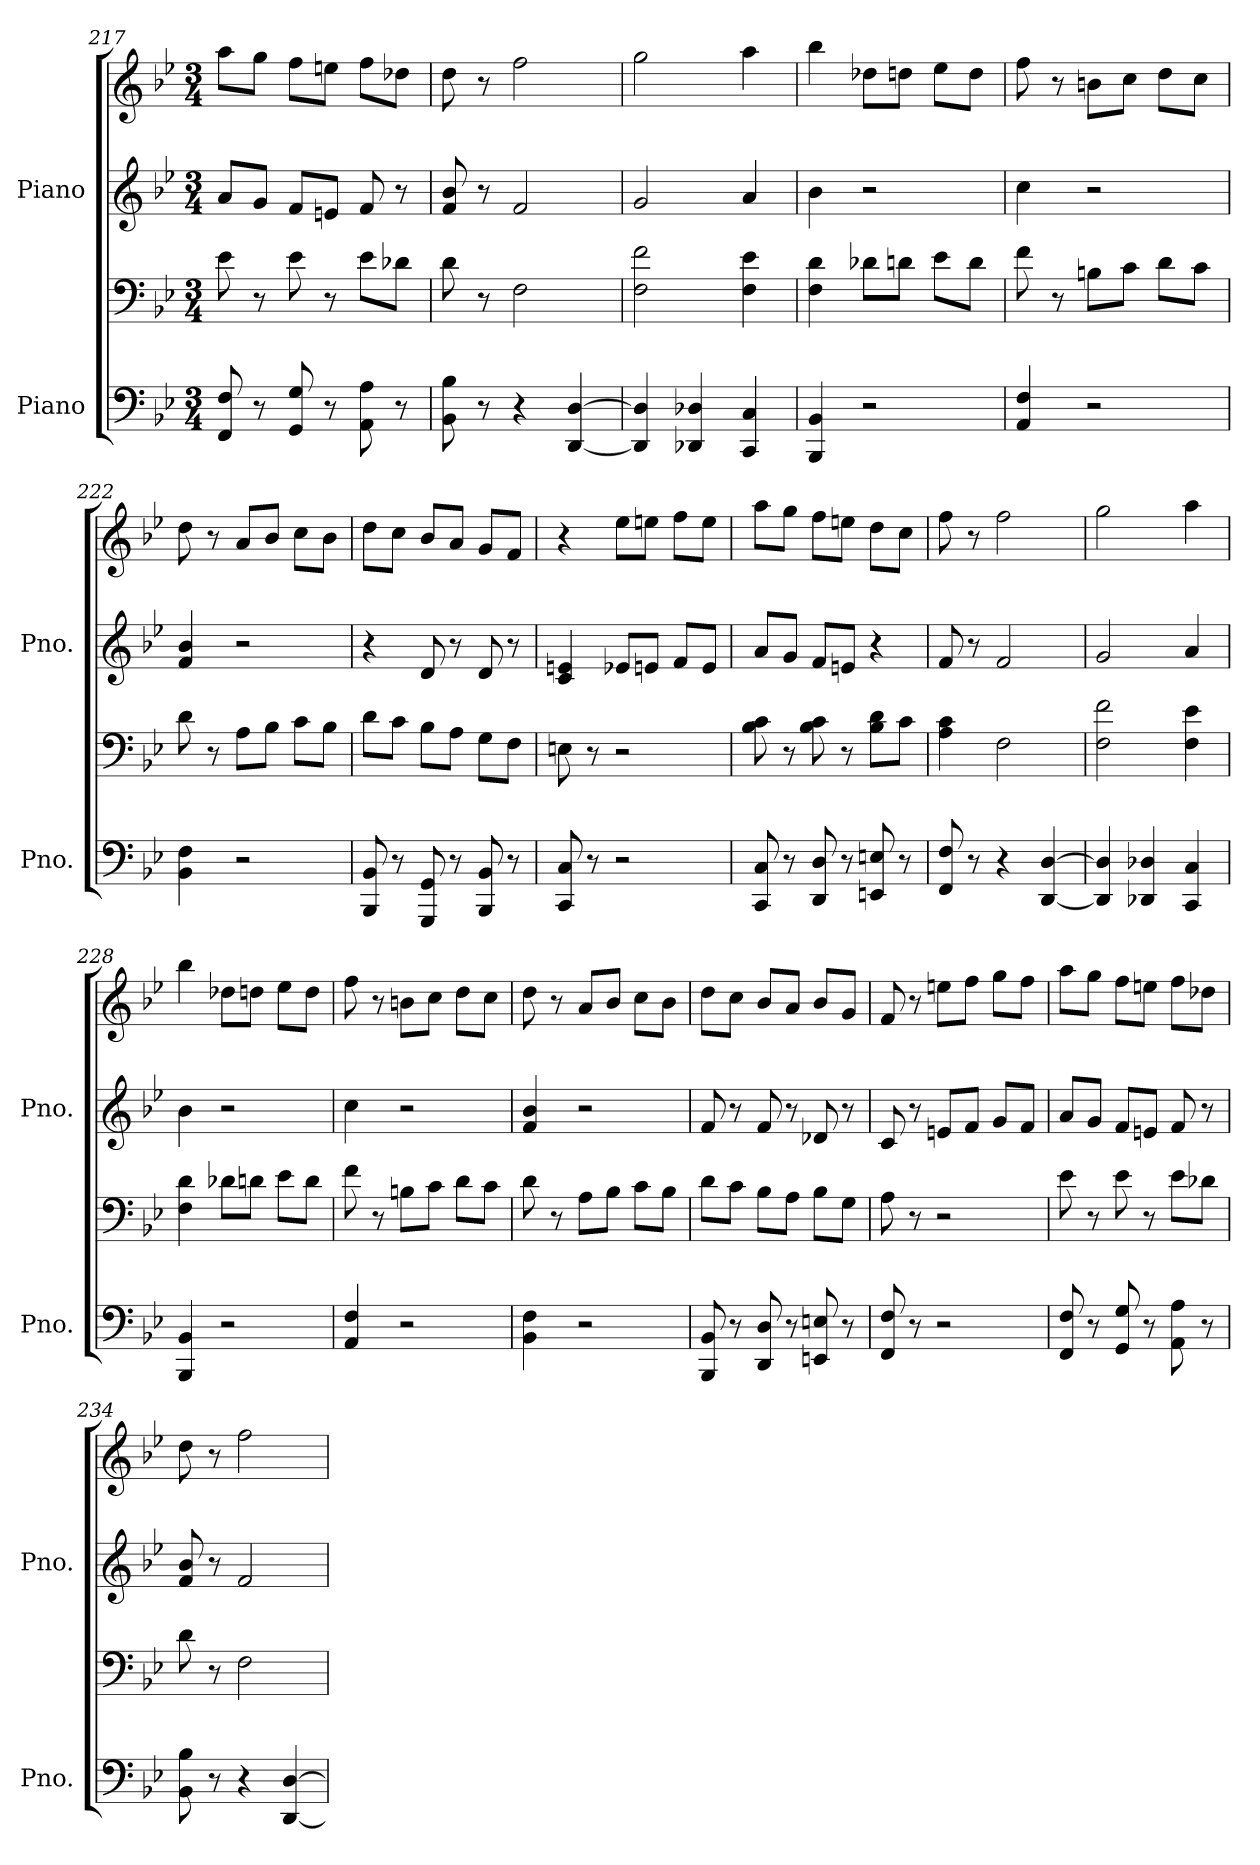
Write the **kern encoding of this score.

**kern	**kern	**kern	**kern
*part2	*part2	*part1	*part1
*staff4	*staff3	*staff2	*staff1
*I"Piano	*	*I"Piano	*
*I'Pno.	*	*I'Pno.	*
*clefF4	*clefF4	*clefG2	*clefG2
*k[b-e-]	*k[b-e-]	*k[b-e-]	*k[b-e-]
*M3/4	*M3/4	*M3/4	*M3/4
=217	=217	=217	=217
8FF/ 8F/	8e-\	8a/L	8aa\L
8r	8r	8g/J	8gg\J
8GG/ 8G/	8e-\	8f/L	8ff\L
8r	8r	8en/J	8een\J
8AA\ 8A\	8e-\L	8f/	8ff\L
8r	8d-X\J	8r	8dd-X\J
=218	=218	=218	=218
8BB-\ 8B-\	8d\	8f/ 8b-/	8dd\
8r	8r	8r	8r
4r	2F\	2f/	2ff\
[4DD/ [4D/	.	.	.
=219	=219	=219	=219
4DD/] 4D/]	2F\ 2f\	2g/	2gg\
4DD-X/ 4D-X/	.	.	.
4CC/ 4C/	4F\ 4e-\	4a/	4aa\
!!LO:LB:g=z
=220	=220	=220	=220
4BBB-/ 4BB-/	4F\ 4d\	4b-\	4bb-\
2r	8d-X\L	2r	8dd-X\L
.	8dn\J	.	8ddn\J
.	8e-\L	.	8ee-\L
.	8d\J	.	8dd\J
=221	=221	=221	=221
4AA/ 4F/	8f\	4cc\	8ff\
.	8r	.	8r
2r	8Bn\L	2r	8bn\L
.	8c\J	.	8cc\J
.	8d\L	.	8dd\L
.	8c\J	.	8cc\J
=222	=222	=222	=222
4BB-\ 4F\	8d\	4f/ 4b-/	8dd\
.	8r	.	8r
2r	8A\L	2r	8a/L
.	8B-\J	.	8b-/J
.	8c\L	.	8cc\L
.	8B-\J	.	8b-\J
=223	=223	=223	=223
8BBB-/ 8BB-/	8d\L	4r	8dd\L
8r	8c\J	.	8cc\J
8GGG/ 8GG/	8B-\L	8d/	8b-/L
8r	8A\J	8r	8a/J
8BBB-/ 8BB-/	8G\L	8d/	8g/L
8r	8F\J	8r	8f/J
=224	=224	=224	=224
8CC/ 8C/	8En\	4c/ 4en/	4r
8r	8r	.	.
2r	2r	8e-X/L	8ee-\L
.	.	8en/J	8een\J
.	.	8f/L	8ff\L
.	.	8e/J	8ee\J
!!LO:LB:g=z
=225	=225	=225	=225
8CC/ 8C/	8B-\ 8c\	8a/L	8aa\L
8r	8r	8g/J	8gg\J
8DD/ 8D/	8B-\ 8c\	8f/L	8ff\L
8r	8r	8en/J	8een\J
8EEn/ 8En/	8B-\ 8d\L	4r	8dd\L
8r	8c\J	.	8cc\J
=226	=226	=226	=226
8FF/ 8F/	4A\ 4c\	8f/	8ff\
8r	.	8r	8r
4r	2F\	2f/	2ff\
[4DD/ [4D/	.	.	.
=227	=227	=227	=227
4DD/] 4D/]	2F\ 2f\	2g/	2gg\
4DD-X/ 4D-X/	.	.	.
4CC/ 4C/	4F\ 4e-\	4a/	4aa\
=228	=228	=228	=228
4BBB-/ 4BB-/	4F\ 4d\	4b-\	4bb-\
2r	8d-X\L	2r	8dd-X\L
.	8dn\J	.	8ddn\J
.	8e-\L	.	8ee-\L
.	8d\J	.	8dd\J
=229	=229	=229	=229
4AA/ 4F/	8f\	4cc\	8ff\
.	8r	.	8r
2r	8Bn\L	2r	8bn\L
.	8c\J	.	8cc\J
.	8d\L	.	8dd\L
.	8c\J	.	8cc\J
=230	=230	=230	=230
4BB-\ 4F\	8d\	4f/ 4b-/	8dd\
.	8r	.	8r
2r	8A\L	2r	8a/L
.	8B-\J	.	8b-/J
.	8c\L	.	8cc\L
.	8B-\J	.	8b-\J
!!LO:PB:g=z
=231	=231	=231	=231
8BBB-/ 8BB-/	8d\L	8f/	8dd\L
8r	8c\J	8r	8cc\J
8DD/ 8D/	8B-\L	8f/	8b-/L
8r	8A\J	8r	8a/J
8EEn/ 8En/	8B-\L	8d-X/	8b-/L
8r	8G\J	8r	8g/J
=232	=232	=232	=232
8FF/ 8F/	8A\	8c/	8f/
8r	8r	8r	8r
2r	2r	8en/L	8een\L
.	.	8f/J	8ff\J
.	.	8g/L	8gg\L
.	.	8f/J	8ff\J
=233	=233	=233	=233
8FF/ 8F/	8e-\	8a/L	8aa\L
8r	8r	8g/J	8gg\J
8GG/ 8G/	8e-\	8f/L	8ff\L
8r	8r	8en/J	8een\J
8AA\ 8A\	8e-\L	8f/	8ff\L
8r	8d-X\J	8r	8dd-X\J
=234	=234	=234	=234
8BB-\ 8B-\	8d\	8f/ 8b-/	8dd\
8r	8r	8r	8r
4r	2F\	2f/	2ff\
[4DD/ [4D/	.	.	.
=	=	=	=
*-	*-	*-	*-
